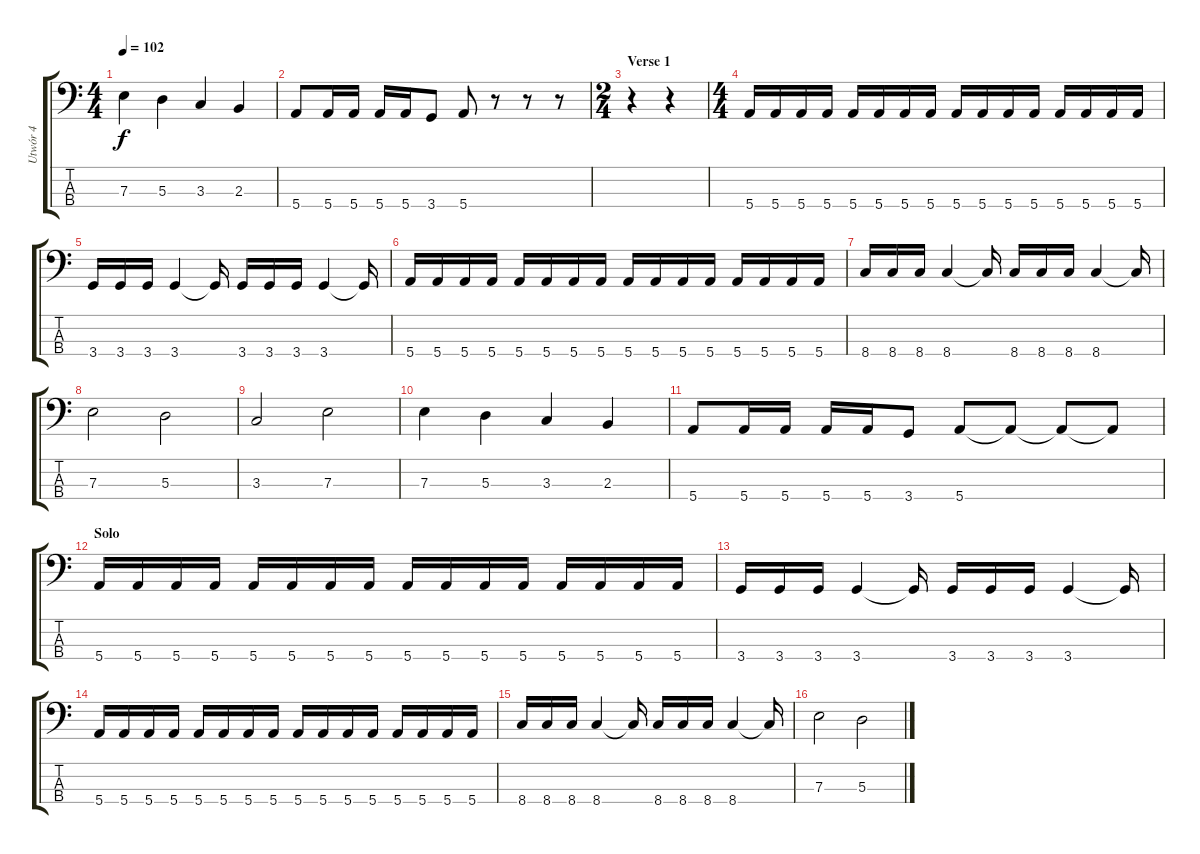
\track ("Utwór 4" "Utwór 4") {instrument electricbasspick}
\staff {score tabs}
\tuning (G2 D2 A1 E1) {hide}
\ts (4 4)
\tempo 102
\clef f4
\ks c
7.3.4{dy f instrument electricbasspick} 5.3.4 3.3.4 2.3.4 |
5.4.8 5.4.16 5.4.16 5.4.16 5.4.16 3.4.8 5.4.8 r.8 r.8 r.8 |
\ts (2 4)
\section ("" "Verse 1")
r.4 r.4 |
\ts (4 4)
5.4.16 5.4.16 5.4.16 5.4.16 5.4.16 5.4.16 5.4.16 5.4.16 5.4.16 5.4.16 5.4.16 5.4.16 5.4.16 5.4.16 5.4.16 5.4.16 |
3.4.16 3.4.16 3.4.16 3.4.4 3.4{t}.16 3.4.16 3.4.16 3.4.16 3.4.4 3.4{t}.16 |
5.4.16 5.4.16 5.4.16 5.4.16 5.4.16 5.4.16 5.4.16 5.4.16 5.4.16 5.4.16 5.4.16 5.4.16 5.4.16 5.4.16 5.4.16 5.4.16 |
8.4.16 8.4.16 8.4.16 8.4.4 8.4{t}.16 8.4.16 8.4.16 8.4.16 8.4.4 8.4{t}.16 |
7.3.2 5.3.2 |
3.3.2 7.3.2 |
7.3.4 5.3.4 3.3.4 2.3.4 |
5.4.8 5.4.16 5.4.16 5.4.16 5.4.16 3.4.8 5.4.8 5.4{t}.8 5.4{t}.8 5.4{t}.8 |
\section ("" "Solo")
5.4.16 5.4.16 5.4.16 5.4.16 5.4.16 5.4.16 5.4.16 5.4.16 5.4.16 5.4.16 5.4.16 5.4.16 5.4.16 5.4.16 5.4.16 5.4.16 |
3.4.16 3.4.16 3.4.16 3.4.4 3.4{t}.16 3.4.16 3.4.16 3.4.16 3.4.4 3.4{t}.16 |
5.4.16 5.4.16 5.4.16 5.4.16 5.4.16 5.4.16 5.4.16 5.4.16 5.4.16 5.4.16 5.4.16 5.4.16 5.4.16 5.4.16 5.4.16 5.4.16 |
8.4.16 8.4.16 8.4.16 8.4.4 8.4{t}.16 8.4.16 8.4.16 8.4.16 8.4.4 8.4{t}.16 |
7.3.2 5.3.2
